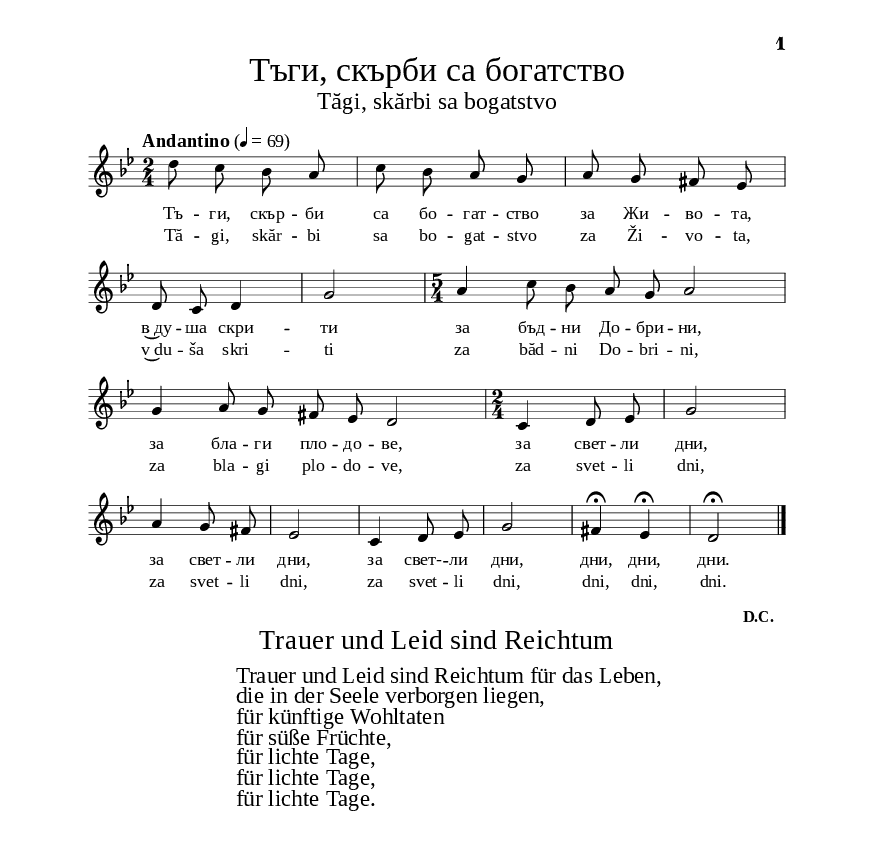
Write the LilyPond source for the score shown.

\version "2.24.3"

% include paper part and global functions
\include "include/globals.ily"

\bookpart {
  \label #'ref101_1
  \tocItem \markup "Тъги, скърби са богатство – Tăgi, skărbi sa bogatstvo"
  \include "include/bookpart-paper.ily"
  \score {
    \include "include/score-layout.ily"


    \new Voice \absolute  {
      \clef treble
      \key g \minor
      \time 2/4
      \tempoFunc "Andantino" 4 "69"
      \autoBeamOff

      d''8 c'' bes' a' | c''8 bes' a' g' | a'8 g' fis' es' \break

      d' c' d'4 | g'2|  \time 5/4 a'4 c''8 bes'8 a' g' a'2 | \break

      g'4  a'8 g' fis'8 es' d'2 | \time 2/4 c'4 d'8 es'8| g'2 | \break

      a'4 g'8 fis' | es'2 |  c'4 d'8 es'8 | g'2 |fis'4 \fermata  es'4 \fermata  | d'2 \fermata  \bar "|."
    }

    \addlyrics {
      Тъ -- ги, скър -- би са бо  --  гат -- ство
      за Жи -- во -- та, в~ду -- ша скри -- ти
      за бъд -- ни До -- бри -- ни,
      за бла -- ги пло -- до -- ве,
      за свет -- ли дни,
      за свет -- ли дни,
      за "свет-" -- ли дни,
      дни, дни, дни.
    }

  \addlyrics {
      Tă -- gi, skăr -- bi sa bo  --  gat -- stvo
      za Ži -- vo -- ta, v~du -- ša skri -- ti
      za băd -- ni Do -- bri -- ni,
      za bla -- gi plo -- do -- ve,
      za svet -- li dni,
      za svet -- li dni,
      za svet -- li dni,
      dni, dni, dni.
    }

    \header {
      title = \titleFunc "Тъги, скърби са богатство" "Tăgi, skărbi sa bogatstvo"
    }

    \midi{}

  } % score

    \markup \empty-one

  \markup \dc-one "D.C."
  

  % include foreign translation(s) of the song

  \version "2.24.4"

\markup \fill-line { \fontsize #deTitleFontSize "Trauer und Leid sind Reichtum" }
\markup \null
\markup \null
\markup \abs-fontsize #11 {
      \fill-line {
  \override #`(baseline-skip . ,deCoupletBaselineSkip)

  \column { 
    
     \line {   "   " Trauer und Leid sind Reichtum für das Leben, } 

\line {   "   " die in der Seele verborgen liegen, } 

\line {   "   " für künftige Wohltaten  } 

\line {   "   " für süße Früchte, } 

\line {   "   " für lichte Tage,  } 
 
\line {   "   " für lichte Tage,  } 
\line {   "   " für lichte Tage.  } 
 
      
  } 
    }
    
    
}


} % bookpart
